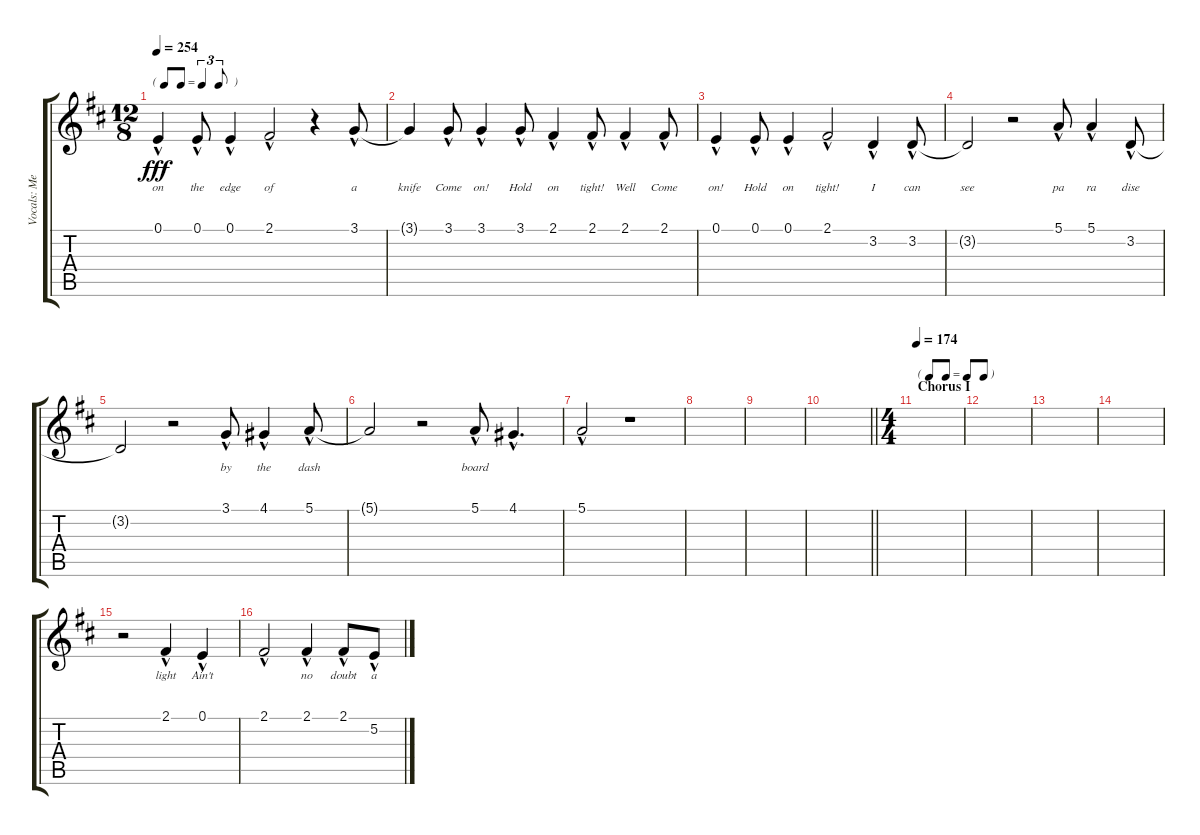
\track ("Vocals: Meatloaf" "Vocals: Me") {instrument lead2sawtooth}
\staff {score tabs}
\tuning (E4 B3 G3 D3 A2 E2) {hide}
\ts (12 8)
\tf triplet8th
\tempo 254
\clef g2
\ks d
0.1{hac}.4{lyrics (0 "on") lyrics (1 "") lyrics (2 "") lyrics (3 "") lyrics (4 "") dy fff} 0.1{hac}.8{lyrics (0 "the") lyrics (1 "") lyrics (2 "") lyrics (3 "") lyrics (4 "")} 0.1{hac}.4{lyrics (0 "edge") lyrics (1 "") lyrics (2 "") lyrics (3 "") lyrics (4 "")} 2.1{hac}.2{lyrics (0 "of") lyrics (1 "") lyrics (2 "") lyrics (3 "") lyrics (4 "")} r.4 3.1{hac}.8{lyrics (0 "a") lyrics (1 "") lyrics (2 "") lyrics (3 "") lyrics (4 "")} |
3.1{t}.4{lyrics (0 "knife") lyrics (1 "") lyrics (2 "") lyrics (3 "") lyrics (4 "")} 3.1{hac}.8{lyrics (0 "Come") lyrics (1 "") lyrics (2 "") lyrics (3 "") lyrics (4 "")} 3.1{hac}.4{lyrics (0 "on!") lyrics (1 "") lyrics (2 "") lyrics (3 "") lyrics (4 "")} 3.1{hac}.8{lyrics (0 "Hold") lyrics (1 "") lyrics (2 "") lyrics (3 "") lyrics (4 "")} 2.1{hac}.4{lyrics (0 "on") lyrics (1 "") lyrics (2 "") lyrics (3 "") lyrics (4 "")} 2.1{hac}.8{lyrics (0 "tight!") lyrics (1 "") lyrics (2 "") lyrics (3 "") lyrics (4 "")} 2.1{hac}.4{lyrics (0 "Well") lyrics (1 "") lyrics (2 "") lyrics (3 "") lyrics (4 "")} 2.1{hac}.8{lyrics (0 "Come") lyrics (1 "") lyrics (2 "") lyrics (3 "") lyrics (4 "")} |
0.1{hac}.4{lyrics (0 "on!") lyrics (1 "") lyrics (2 "") lyrics (3 "") lyrics (4 "")} 0.1{hac}.8{lyrics (0 "Hold") lyrics (1 "") lyrics (2 "") lyrics (3 "") lyrics (4 "")} 0.1{hac}.4{lyrics (0 "on") lyrics (1 "") lyrics (2 "") lyrics (3 "") lyrics (4 "")} 2.1{hac}.2{lyrics (0 "tight!") lyrics (1 "") lyrics (2 "") lyrics (3 "") lyrics (4 "")} 3.2{hac}.4{lyrics (0 "I") lyrics (1 "") lyrics (2 "") lyrics (3 "") lyrics (4 "")} 3.2{hac}.8{lyrics (0 "can") lyrics (1 "") lyrics (2 "") lyrics (3 "") lyrics (4 "")} |
3.2{t}.2{lyrics (0 "see") lyrics (1 "") lyrics (2 "") lyrics (3 "") lyrics (4 "")} r.2 5.1{hac}.8{lyrics (0 "pa") lyrics (1 "") lyrics (2 "") lyrics (3 "") lyrics (4 "")} 5.1{hac}.4{lyrics (0 "ra") lyrics (1 "") lyrics (2 "") lyrics (3 "") lyrics (4 "")} 3.2{hac}.8{lyrics (0 "dise") lyrics (1 "") lyrics (2 "") lyrics (3 "") lyrics (4 "")} |
3.2{t}.2{lyrics (0 "") lyrics (1 "") lyrics (2 "") lyrics (3 "") lyrics (4 "")} r.2 3.1{hac}.8{lyrics (0 "by") lyrics (1 "") lyrics (2 "") lyrics (3 "") lyrics (4 "")} 4.1{hac}.4{lyrics (0 "the") lyrics (1 "") lyrics (2 "") lyrics (3 "") lyrics (4 "")} 5.1{hac}.8{lyrics (0 "dash") lyrics (1 "") lyrics (2 "") lyrics (3 "") lyrics (4 "")} |
5.1{t}.2{lyrics (0 "") lyrics (1 "") lyrics (2 "") lyrics (3 "") lyrics (4 "")} r.2 5.1{hac}.8{lyrics (0 "board") lyrics (1 "") lyrics (2 "") lyrics (3 "") lyrics (4 "")} 4.1{hac}.4{d lyrics (0 "") lyrics (1 "") lyrics (2 "") lyrics (3 "") lyrics (4 "")} |
5.1{hac}.2{lyrics (0 "") lyrics (1 "") lyrics (2 "") lyrics (3 "") lyrics (4 "")} r.1 |
|
|
\barLineRight lightlight
|
\ts (4 4)
\tf none
\section ("" "Chorus I")
\tempo 174
|
|
|
|
r.2 2.1{hac}.4{lyrics (0 "light") lyrics (1 "") lyrics (2 "") lyrics (3 "") lyrics (4 "")} 0.1{hac}.4{lyrics (0 "Ain't") lyrics (1 "") lyrics (2 "") lyrics (3 "") lyrics (4 "")} |
2.1{hac}.2{lyrics (0 "") lyrics (1 "") lyrics (2 "") lyrics (3 "") lyrics (4 "")} 2.1{hac}.4{lyrics (0 "no") lyrics (1 "") lyrics (2 "") lyrics (3 "") lyrics (4 "")} 2.1{hac}.8{lyrics (0 "doubt") lyrics (1 "") lyrics (2 "") lyrics (3 "") lyrics (4 "")} 5.2{h hac}.8{lyrics (0 "a") lyrics (1 "") lyrics (2 "") lyrics (3 "") lyrics (4 "")}
